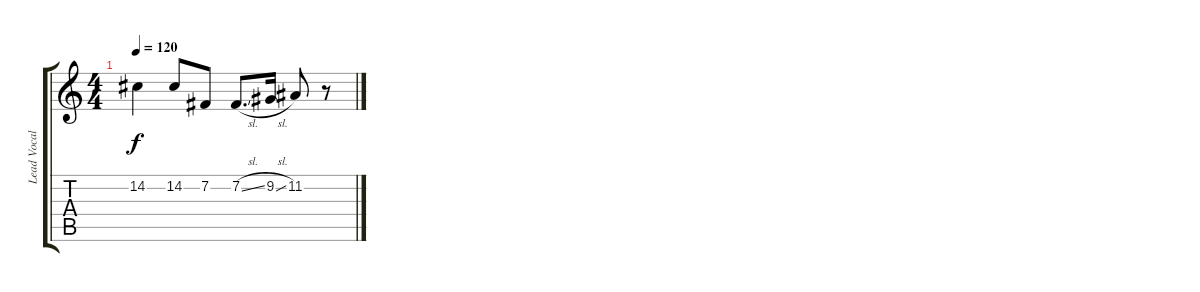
\track ("Lead Vocal" "Lead Vocal") {instrument sopranosax}
\staff {score tabs}
\tuning (E4 B3 G3 D3 A2 E2) {hide}
\ts (4 4)
\tempo 120
\clef g2
\ks c
14.2.4{dy f} 14.2.8 7.2.8 7.2{sl}.8{d} 9.2{sl}.16 11.2.8 r.8
